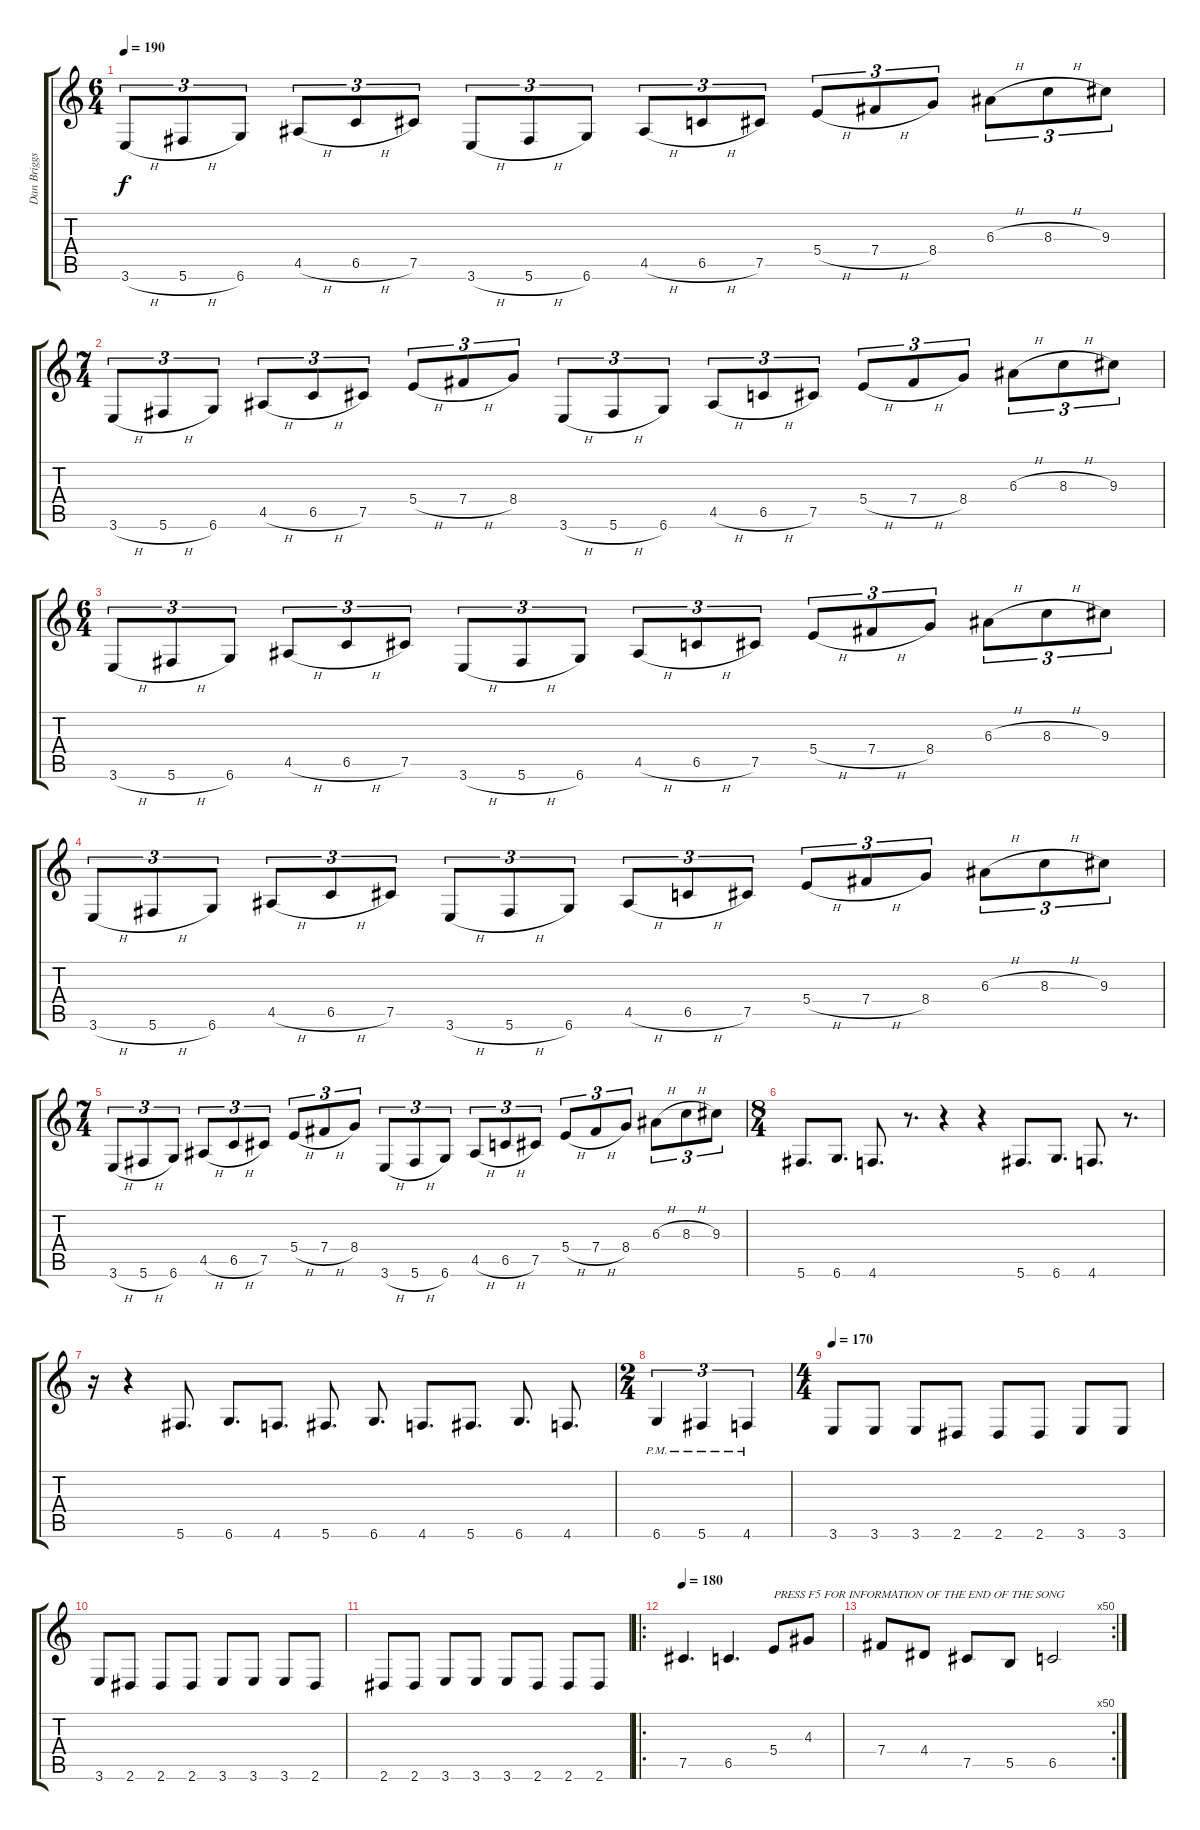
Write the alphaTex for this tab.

\track ("Dan Briggs" "Dan Briggs") {instrument electricbassfinger}
\staff {score tabs}
\tuning (Db4 Ab3 E3 B2 Gb2 Db2) {hide}
\ts (6 4)
\tempo 190
\clef g2
\ks c
3.6{h}.8{tu (3 2) dy f} 5.6{h}.8{tu (3 2)} 6.6.8{tu (3 2)} 4.5{h}.8{tu (3 2)} 6.5{h}.8{tu (3 2)} 7.5.8{tu (3 2)} 3.6{h}.8{tu (3 2)} 5.6{h}.8{tu (3 2)} 6.6.8{tu (3 2)} 4.5{h}.8{tu (3 2)} 6.5{h}.8{tu (3 2)} 7.5.8{tu (3 2)} 5.4{h}.8{tu (3 2)} 7.4{h}.8{tu (3 2)} 8.4.8{tu (3 2)} 6.3{h}.8{tu (3 2)} 8.3{h}.8{tu (3 2)} 9.3.8{tu (3 2)} |
\ts (7 4)
3.6{h}.8{tu (3 2)} 5.6{h}.8{tu (3 2)} 6.6.8{tu (3 2)} 4.5{h}.8{tu (3 2)} 6.5{h}.8{tu (3 2)} 7.5.8{tu (3 2)} 5.4{h}.8{tu (3 2)} 7.4{h}.8{tu (3 2)} 8.4.8{tu (3 2)} 3.6{h}.8{tu (3 2)} 5.6{h}.8{tu (3 2)} 6.6.8{tu (3 2)} 4.5{h}.8{tu (3 2)} 6.5{h}.8{tu (3 2)} 7.5.8{tu (3 2)} 5.4{h}.8{tu (3 2)} 7.4{h}.8{tu (3 2)} 8.4.8{tu (3 2)} 6.3{h}.8{tu (3 2)} 8.3{h}.8{tu (3 2)} 9.3.8{tu (3 2)} |
\ts (6 4)
3.6{h}.8{tu (3 2)} 5.6{h}.8{tu (3 2)} 6.6.8{tu (3 2)} 4.5{h}.8{tu (3 2)} 6.5{h}.8{tu (3 2)} 7.5.8{tu (3 2)} 3.6{h}.8{tu (3 2)} 5.6{h}.8{tu (3 2)} 6.6.8{tu (3 2)} 4.5{h}.8{tu (3 2)} 6.5{h}.8{tu (3 2)} 7.5.8{tu (3 2)} 5.4{h}.8{tu (3 2)} 7.4{h}.8{tu (3 2)} 8.4.8{tu (3 2)} 6.3{h}.8{tu (3 2)} 8.3{h}.8{tu (3 2)} 9.3.8{tu (3 2)} |
3.6{h}.8{tu (3 2)} 5.6{h}.8{tu (3 2)} 6.6.8{tu (3 2)} 4.5{h}.8{tu (3 2)} 6.5{h}.8{tu (3 2)} 7.5.8{tu (3 2)} 3.6{h}.8{tu (3 2)} 5.6{h}.8{tu (3 2)} 6.6.8{tu (3 2)} 4.5{h}.8{tu (3 2)} 6.5{h}.8{tu (3 2)} 7.5.8{tu (3 2)} 5.4{h}.8{tu (3 2)} 7.4{h}.8{tu (3 2)} 8.4.8{tu (3 2)} 6.3{h}.8{tu (3 2)} 8.3{h}.8{tu (3 2)} 9.3.8{tu (3 2)} |
\ts (7 4)
3.6{h}.8{tu (3 2)} 5.6{h}.8{tu (3 2)} 6.6.8{tu (3 2)} 4.5{h}.8{tu (3 2)} 6.5{h}.8{tu (3 2)} 7.5.8{tu (3 2)} 5.4{h}.8{tu (3 2)} 7.4{h}.8{tu (3 2)} 8.4.8{tu (3 2)} 3.6{h}.8{tu (3 2)} 5.6{h}.8{tu (3 2)} 6.6.8{tu (3 2)} 4.5{h}.8{tu (3 2)} 6.5{h}.8{tu (3 2)} 7.5.8{tu (3 2)} 5.4{h}.8{tu (3 2)} 7.4{h}.8{tu (3 2)} 8.4.8{tu (3 2)} 6.3{h}.8{tu (3 2)} 8.3{h}.8{tu (3 2)} 9.3.8{tu (3 2)} |
\ts (8 4)
5.6.8{d} 6.6.8{d} 4.6.8{d} r.8{d} r.4 r.4 5.6.8{d} 6.6.8{d} 4.6.8{d} r.8{d} |
r.16 r.4 5.6.8{d} 6.6.8{d} 4.6.8{d} 5.6.8{d} 6.6.8{d} 4.6.8{d} 5.6.8{d} 6.6.8{d} 4.6.8{d} |
\ts (2 4)
6.6{pm}.4{tu (3 2)} 5.6{pm}.4{tu (3 2)} 4.6{pm}.4{tu (3 2)} |
\ts (4 4)
\tempo 170
3.6.8 3.6.8 3.6.8 2.6.8 2.6.8 2.6.8 3.6.8 3.6.8 |
3.6.8 2.6.8 2.6.8 2.6.8 3.6.8 3.6.8 3.6.8 2.6.8 |
2.6.8 2.6.8 3.6.8 3.6.8 3.6.8 2.6.8 2.6.8 2.6.8 |
\ro
\tempo 180
7.5.4{d} 6.5.4{d} 5.4.8{txt "PRESS F5 FOR INFORMATION OF THE END OF THE SONG"} 4.3.8 |
\rc 50
7.4.8 4.4.8 7.5.8 5.5.8 6.5.2
